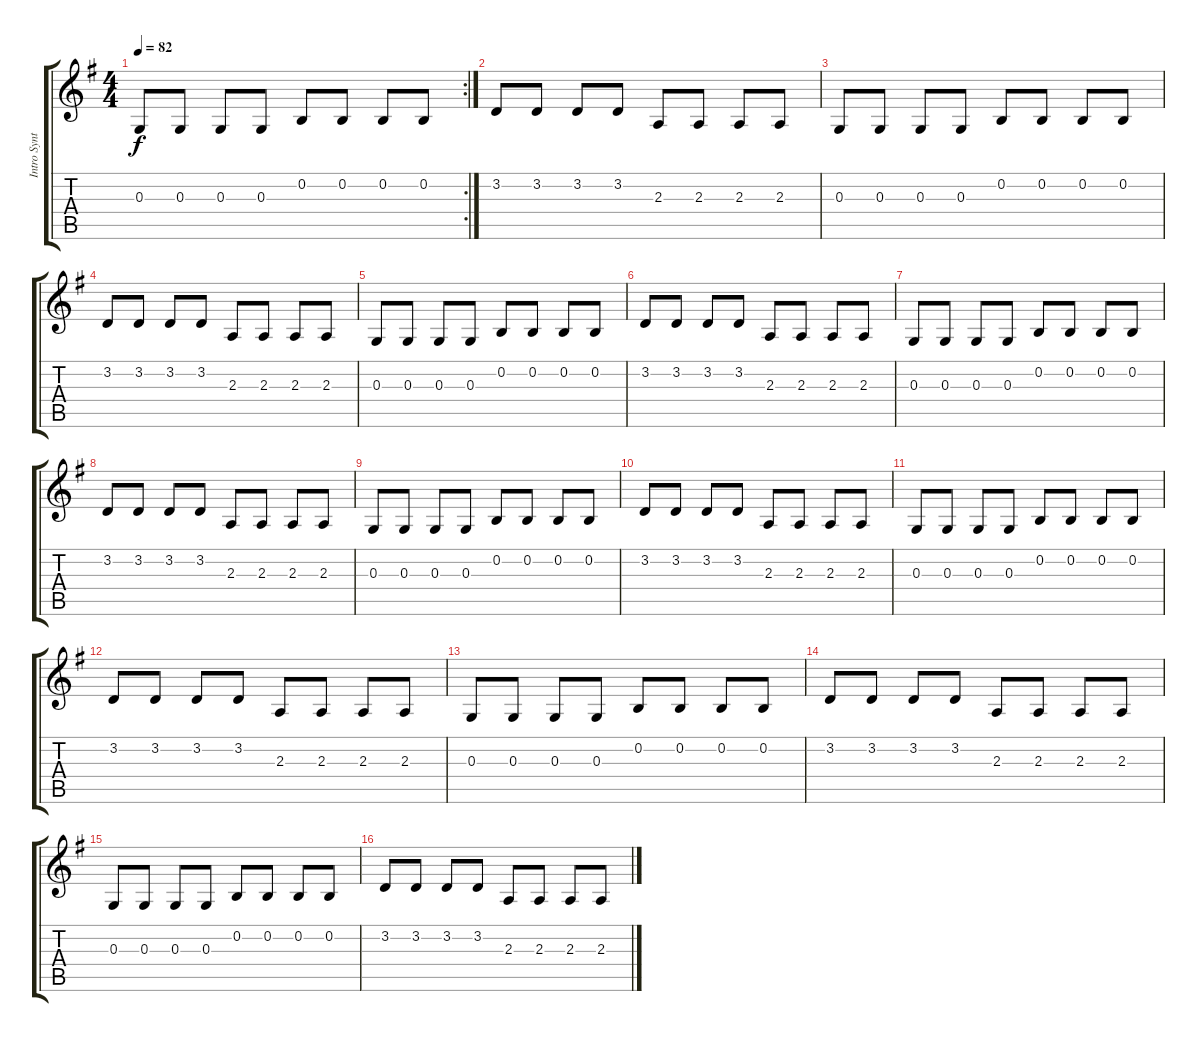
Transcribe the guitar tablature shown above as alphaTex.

\track ("Intro Synthé" "Intro Synt") {instrument electricpiano1}
\staff {score tabs}
\tuning (E4 B3 G3 D3 A2 E2) {hide}
\rc 2
\ts (4 4)
\tempo 82
\clef g2
\ks g
0.3.8{dy f} 0.3.8 0.3.8 0.3.8 0.2.8 0.2.8 0.2.8 0.2.8 |
3.2.8 3.2.8 3.2.8 3.2.8 2.3.8 2.3.8 2.3.8 2.3.8 |
0.3.8 0.3.8 0.3.8 0.3.8 0.2.8 0.2.8 0.2.8 0.2.8 |
3.2.8 3.2.8 3.2.8 3.2.8 2.3.8 2.3.8 2.3.8 2.3.8 |
0.3.8 0.3.8 0.3.8 0.3.8 0.2.8 0.2.8 0.2.8 0.2.8 |
3.2.8 3.2.8 3.2.8 3.2.8 2.3.8 2.3.8 2.3.8 2.3.8 |
0.3.8 0.3.8 0.3.8 0.3.8 0.2.8 0.2.8 0.2.8 0.2.8 |
3.2.8 3.2.8 3.2.8 3.2.8 2.3.8 2.3.8 2.3.8 2.3.8 |
0.3.8 0.3.8 0.3.8 0.3.8 0.2.8 0.2.8 0.2.8 0.2.8 |
3.2.8 3.2.8 3.2.8 3.2.8 2.3.8 2.3.8 2.3.8 2.3.8 |
0.3.8 0.3.8 0.3.8 0.3.8 0.2.8 0.2.8 0.2.8 0.2.8 |
3.2.8 3.2.8 3.2.8 3.2.8 2.3.8 2.3.8 2.3.8 2.3.8 |
0.3.8 0.3.8 0.3.8 0.3.8 0.2.8 0.2.8 0.2.8 0.2.8 |
3.2.8 3.2.8 3.2.8 3.2.8 2.3.8 2.3.8 2.3.8 2.3.8 |
0.3.8 0.3.8 0.3.8 0.3.8 0.2.8 0.2.8 0.2.8 0.2.8 |
3.2.8 3.2.8 3.2.8 3.2.8 2.3.8 2.3.8 2.3.8 2.3.8
